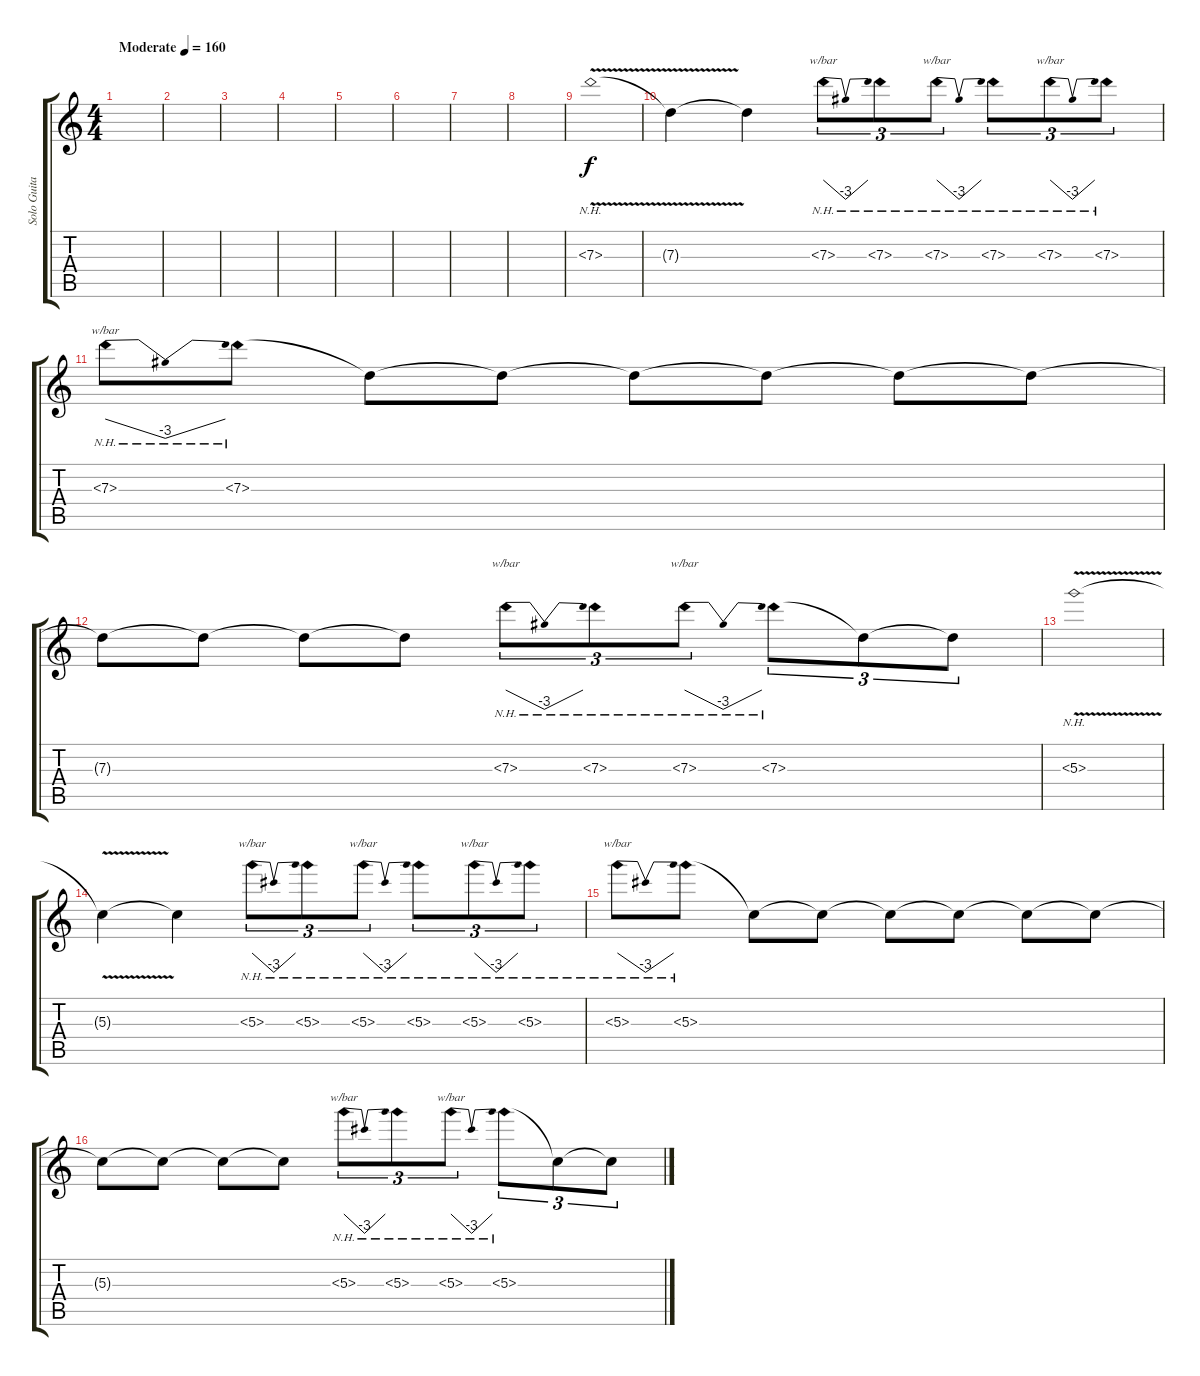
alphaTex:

\track ("Solo Guitar" "Solo Guita") {instrument distortionguitar}
\staff {score tabs}
\tuning (E4 B3 G3 D3 A2 E2) {hide}
\ts (4 4)
\tempo (160 "Moderate")
\clef g2
\ks c
|
|
|
|
|
|
|
|
7.3{nh v}.1 |
7.3{t}.4 7.3{t}.4 7.3{nh}.8{tu (3 2) tbe (dip default 0 0 30 -12 60 0)} 7.3{nh}.8{tu (3 2)} 7.3{nh}.8{tu (3 2) tbe (dip default 0 0 30 -12 60 0)} 7.3{nh}.8{tu (3 2)} 7.3{nh}.8{tu (3 2) tbe (dip default 0 0 30 -12 60 0)} 7.3{nh}.8{tu (3 2)} |
7.3{nh}.8{tbe (dip default 0 0 30 -12 60 0)} 7.3{nh}.8 7.3{t}.8 7.3{t}.8 7.3{t}.8 7.3{t}.8 7.3{t}.8 7.3{t}.8 |
7.3{t}.8 7.3{t}.8 7.3{t}.8 7.3{t}.8 7.3{nh}.8{tu (3 2) tbe (dip default 0 0 30 -12 60 0)} 7.3{nh}.8{tu (3 2)} 7.3{nh}.8{tu (3 2) tbe (dip default 0 0 30 -12 60 0)} 7.3{nh}.8{tu (3 2)} 7.3{t}.8{tu (3 2)} 7.3{t}.8{tu (3 2)} |
5.3{nh v}.1 |
5.3{t}.4 5.3{t}.4 5.3{nh}.8{tu (3 2) tbe (dip default 0 0 30 -12 60 0)} 5.3{nh}.8{tu (3 2)} 5.3{nh}.8{tu (3 2) tbe (dip default 0 0 30 -12 60 0)} 5.3{nh}.8{tu (3 2)} 5.3{nh}.8{tu (3 2) tbe (dip default 0 0 30 -12 60 0)} 5.3{nh}.8{tu (3 2)} |
5.3{nh}.8{tbe (dip default 0 0 30 -12 60 0)} 5.3{nh}.8 5.3{t}.8 5.3{t}.8 5.3{t}.8 5.3{t}.8 5.3{t}.8 5.3{t}.8 |
5.3{t}.8 5.3{t}.8 5.3{t}.8 5.3{t}.8 5.3{nh}.8{tu (3 2) tbe (dip default 0 0 30 -12 60 0)} 5.3{nh}.8{tu (3 2)} 5.3{nh}.8{tu (3 2) tbe (dip default 0 0 30 -12 60 0)} 5.3{nh}.8{tu (3 2)} 5.3{t}.8{tu (3 2)} 5.3{t}.8{tu (3 2)}
